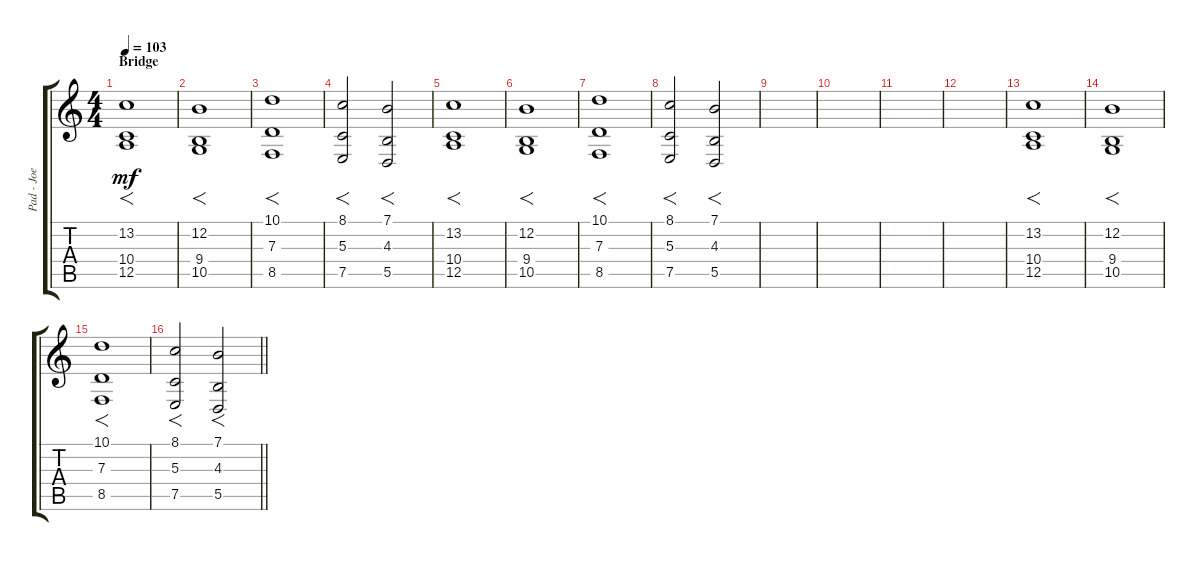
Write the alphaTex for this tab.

\track ("Pad - Joe Hahn" "Pad - Joe ") {instrument kalimba}
\staff {score tabs}
\tuning (E4 B3 G3 D3 A2 E2) {hide}
\ts (4 4)
\section ("" "Bridge")
\tempo 103
\clef g2
\ks c
(13.2 10.4 12.5).1{f dy mf} |
(12.2 9.4 10.5).1{f} |
(10.1 7.3 8.5).1{f} |
(8.1 5.3 7.5).2{f} (7.1 4.3 5.5).2{f} |
(13.2 10.4 12.5).1{f} |
(12.2 9.4 10.5).1{f} |
(10.1 7.3 8.5).1{f} |
(8.1 5.3 7.5).2{f} (7.1 4.3 5.5).2{f} |
|
|
|
|
(13.2 10.4 12.5).1{f} |
(12.2 9.4 10.5).1{f} |
(10.1 7.3 8.5).1{f} |
\barLineRight lightlight
(8.1 5.3 7.5).2{f} (7.1 4.3 5.5).2{f}
